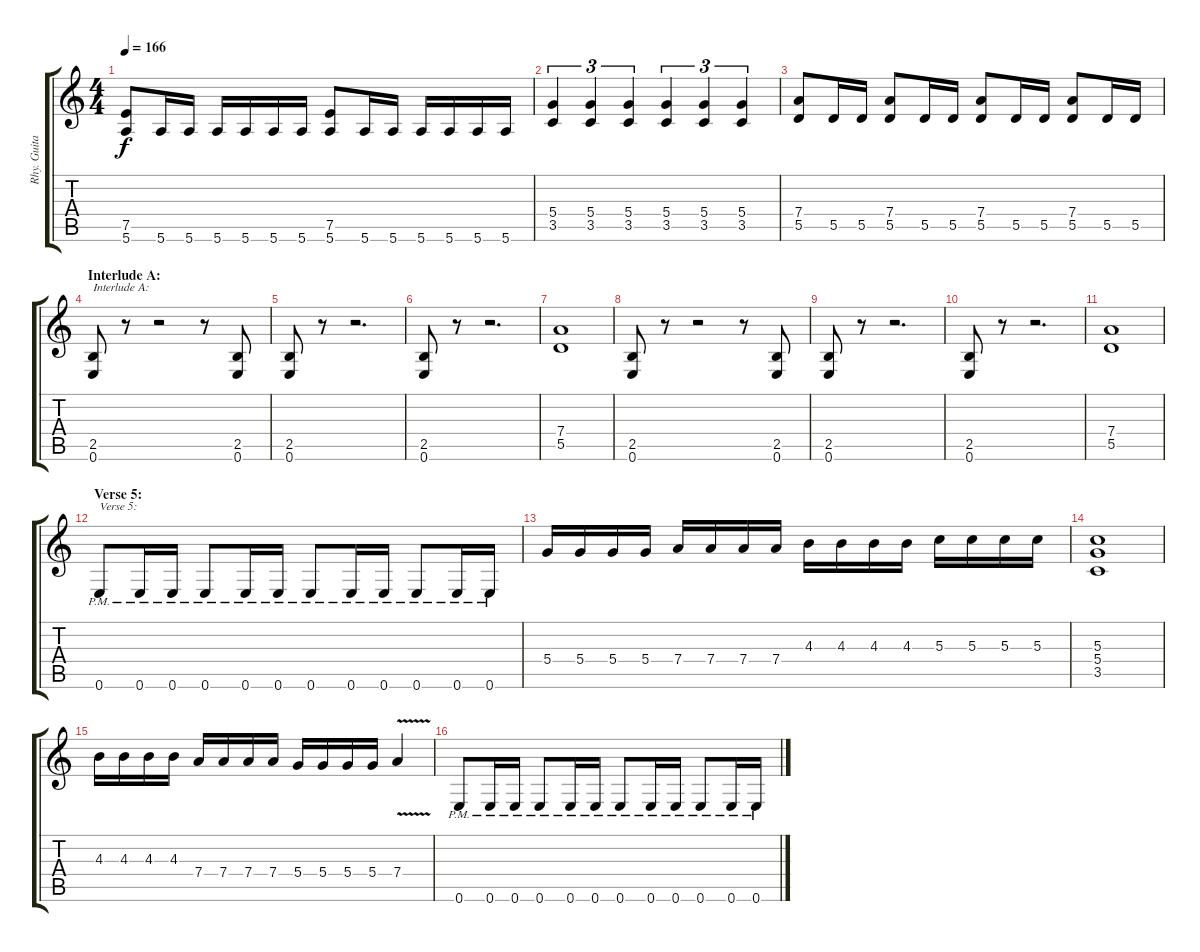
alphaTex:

\track ("Rhy. Guitar II" "Rhy. Guita") {instrument distortionguitar}
\staff {score tabs}
\tuning (E4 B3 G3 D3 A2 E2) {hide}
\ts (4 4)
\tempo 166
\clef g2
\ks c
(7.5 5.6).8{dy f} 5.6.16 5.6.16 5.6.16 5.6.16 5.6.16 5.6.16 (7.5 5.6).8 5.6.16 5.6.16 5.6.16 5.6.16 5.6.16 5.6.16 |
(5.4 3.5).4{tu (3 2)} (5.4 3.5).4{tu (3 2)} (5.4 3.5).4{tu (3 2)} (5.4 3.5).4{tu (3 2)} (5.4 3.5).4{tu (3 2)} (5.4 3.5).4{tu (3 2)} |
(7.4 5.5).8 5.5.16 5.5.16 (7.4 5.5).8 5.5.16 5.5.16 (7.4 5.5).8 5.5.16 5.5.16 (7.4 5.5).8 5.5.16 5.5.16 |
\section ("" "Interlude A:")
(2.5 0.6).8{txt "Interlude A:"} r.8 r.2 r.8 (2.5 0.6).8 |
(2.5 0.6).8 r.8 r.2{d} |
(2.5 0.6).8 r.8 r.2{d} |
(7.4 5.5).1 |
(2.5 0.6).8 r.8 r.2 r.8 (2.5 0.6).8 |
(2.5 0.6).8 r.8 r.2{d} |
(2.5 0.6).8 r.8 r.2{d} |
(7.4 5.5).1 |
\section ("" "Verse 5:")
0.6{pm}.8{txt "Verse 5:"} 0.6{pm}.16 0.6{pm}.16 0.6{pm}.8 0.6{pm}.16 0.6{pm}.16 0.6{pm}.8 0.6{pm}.16 0.6{pm}.16 0.6{pm}.8 0.6{pm}.16 0.6{pm}.16 |
5.4.16 5.4.16 5.4.16 5.4.16 7.4.16 7.4.16 7.4.16 7.4.16 4.3.16 4.3.16 4.3.16 4.3.16 5.3.16 5.3.16 5.3.16 5.3.16 |
(5.3 5.4 3.5).1 |
4.3.16 4.3.16 4.3.16 4.3.16 7.4.16 7.4.16 7.4.16 7.4.16 5.4.16 5.4.16 5.4.16 5.4.16 7.4{v}.4 |
0.6{pm}.8 0.6{pm}.16 0.6{pm}.16 0.6{pm}.8 0.6{pm}.16 0.6{pm}.16 0.6{pm}.8 0.6{pm}.16 0.6{pm}.16 0.6{pm}.8 0.6{pm}.16 0.6{pm}.16
